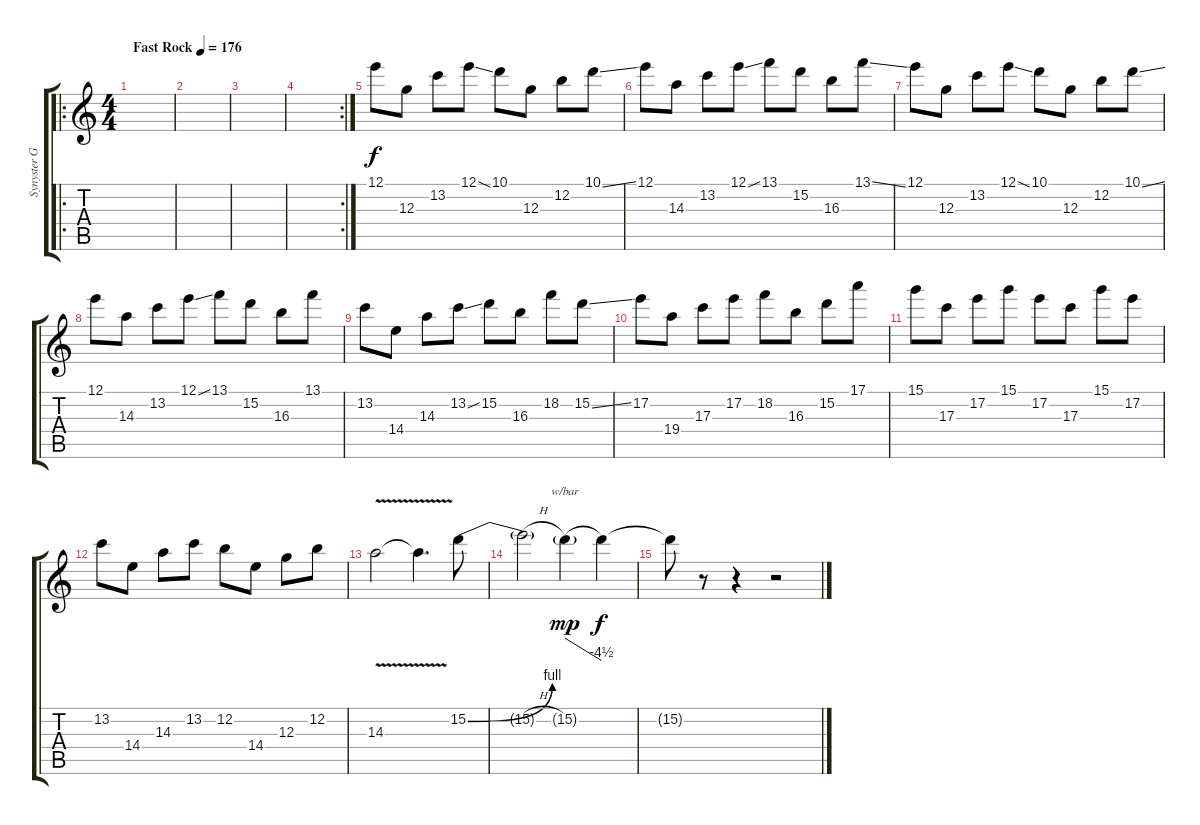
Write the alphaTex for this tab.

\track ("Synyster Gates" "Synyster G") {instrument distortionguitar}
\staff {score tabs}
\tuning (E4 B3 G3 D3 A2 D2) {hide}
\ro
\ts (4 4)
\tempo (176 "Fast Rock")
\clef g2
\ks c
|
|
|
\rc 2
|
12.1.8 12.3.8 13.2.8 12.1{ss}.8 10.1.8 12.3.8 12.2.8 10.1{ss}.8 |
12.1.8 14.3.8 13.2.8 12.1{ss}.8 13.1.8 15.2.8 16.3.8 13.1{ss}.8 |
12.1.8 12.3.8 13.2.8 12.1{ss}.8 10.1.8 12.3.8 12.2.8 10.1{ss}.8 |
12.1.8 14.3.8 13.2.8 12.1{ss}.8 13.1.8 15.2.8 16.3.8 13.1.8 |
13.2.8 14.4.8 14.3.8 13.2{ss}.8 15.2.8 16.3.8 18.2.8 15.2{ss}.8 |
17.2.8 19.4.8 17.3.8 17.2.8 18.2.8 16.3.8 15.2.8 17.1.8 |
15.1.8 17.3.8 17.2.8 15.1.8 17.2.8 17.3.8 15.1.8 17.2.8 |
13.2.8 14.4.8 14.3.8 13.2.8 12.2.8 14.4.8 12.3.8 12.2.8 |
14.3{v}.2 14.3{t}.4{d} 15.2{be (bend 0 0 60 4)}.8 |
15.2{h t}.2 15.2{g}.4{tbe (dive default 0 0 60 -18) dy mp} 15.2{t}.4{dy f} |
15.2{t}.8 r.8 r.4 r.2
